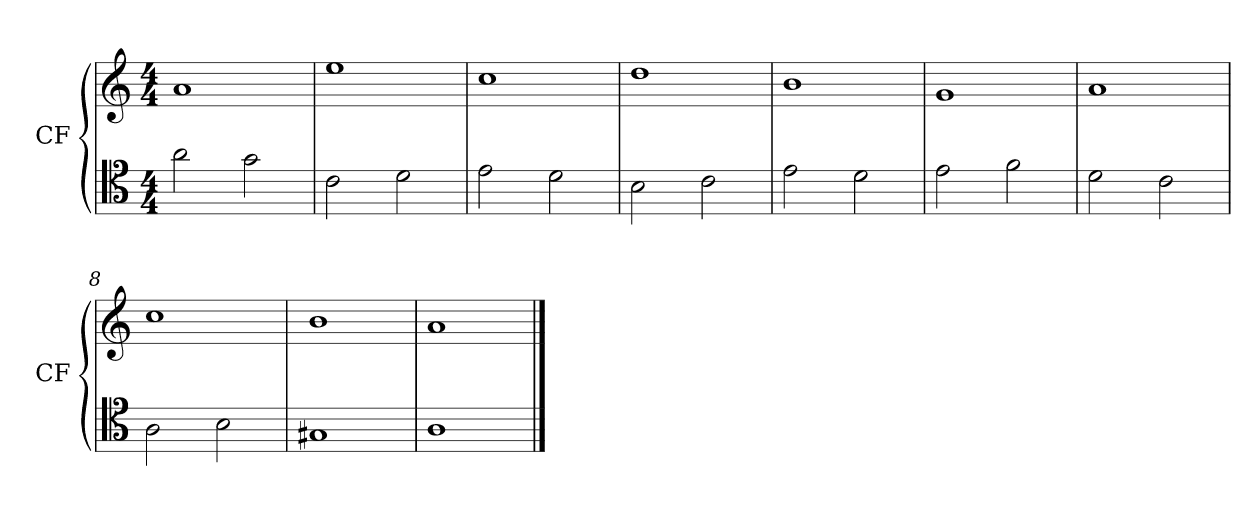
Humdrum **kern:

**kern	**kern
*part2	*part1
*staff2	*staff1
*I"CF	*I"CF
*I'CF	*I'CF
*clefC4	*clefG2
*k[]	*k[]
*a:	*a:
*M4/4	*M4/4
=1	=1
2a\	1a
2g\	.
=2	=2
2c\	1ee
2d\	.
=3	=3
2e\	1cc
2d\	.
=4	=4
2B\	1dd
2c\	.
=5	=5
2e\	1b
2d\	.
=6	=6
2e\	1g
2f\	.
=7	=7
2d\	1a
2c\	.
=8	=8
2A\	1cc
2B\	.
=9	=9
1G#X	1b
=10	=10
1A	1a
==	==
*-	*-
